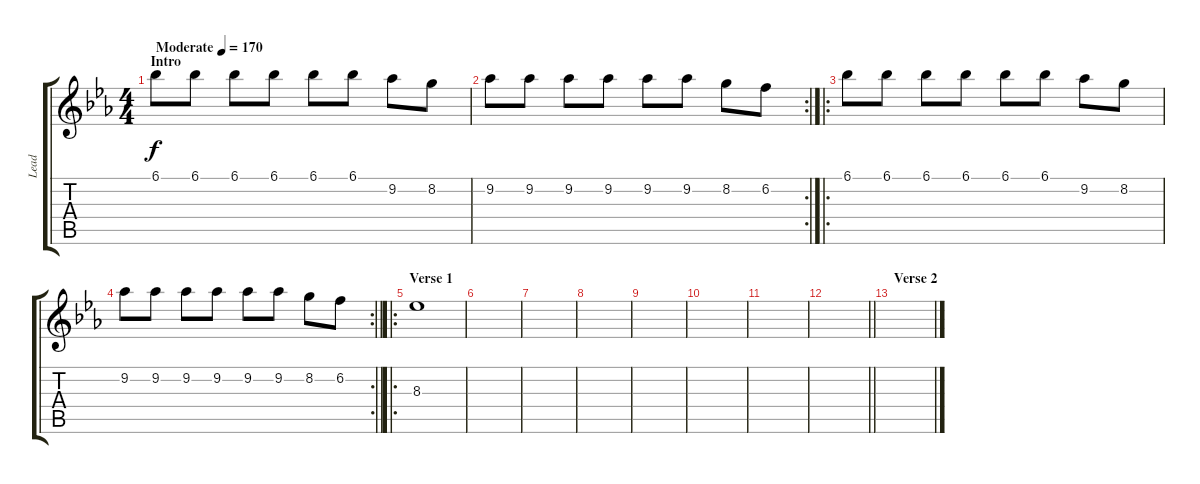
\track ("Lead" "Lead") {instrument overdrivenguitar}
\staff {score tabs}
\tuning (E4 B3 G3 D3 A2 E2) {hide}
\ts (4 4)
\section ("" "Intro")
\tempo (170 "Moderate")
\clef g2
\ks eb
6.1.8{dy f instrument overdrivenguitar} 6.1.8 6.1.8 6.1.8 6.1.8 6.1.8 9.2.8 8.2.8 |
\rc 2
9.2.8 9.2.8 9.2.8 9.2.8 9.2.8 9.2.8 8.2.8 6.2.8 |
\ro
6.1.8 6.1.8 6.1.8 6.1.8 6.1.8 6.1.8 9.2.8 8.2.8 |
\rc 2
\barLineRight lightlight
9.2.8 9.2.8 9.2.8 9.2.8 9.2.8 9.2.8 8.2.8 6.2.8 |
\ro
\section ("" "Verse 1")
8.3.1 |
|
|
|
|
|
|
\barLineRight lightlight
|
\section ("" "Verse 2")
